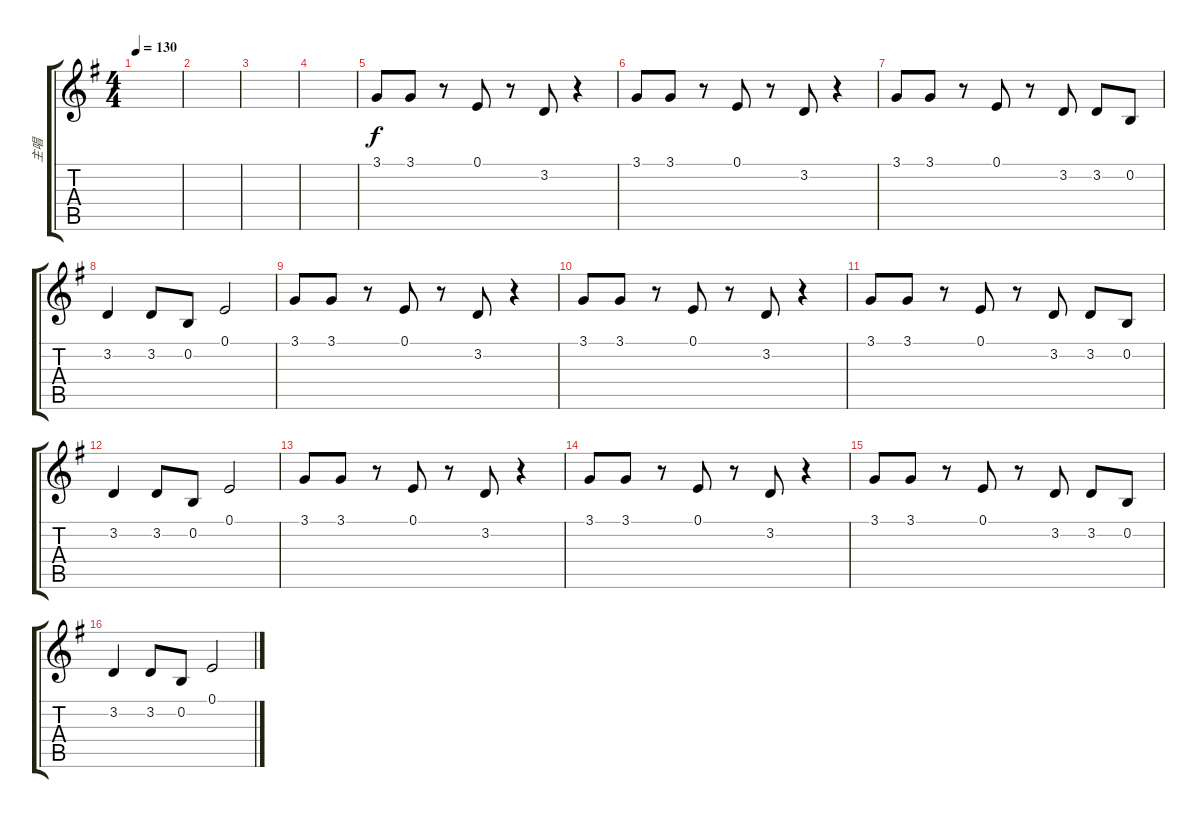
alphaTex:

\track ("主唱" "主唱") {instrument musicbox}
\staff {score tabs}
\tuning (E4 B3 G3 D3 A2 E2) {hide}
\ts (4 4)
\tempo 130
\clef g2
\ks g
|
|
|
|
3.1.8 3.1.8 r.8 0.1.8 r.8 3.2.8 r.4 |
3.1.8 3.1.8 r.8 0.1.8 r.8 3.2.8 r.4 |
3.1.8 3.1.8 r.8 0.1.8 r.8 3.2.8 3.2.8 0.2.8 |
3.2.4 3.2.8 0.2.8 0.1.2 |
3.1.8 3.1.8 r.8 0.1.8 r.8 3.2.8 r.4 |
3.1.8 3.1.8 r.8 0.1.8 r.8 3.2.8 r.4 |
3.1.8 3.1.8 r.8 0.1.8 r.8 3.2.8 3.2.8 0.2.8 |
3.2.4 3.2.8 0.2.8 0.1.2 |
3.1.8 3.1.8 r.8 0.1.8 r.8 3.2.8 r.4 |
3.1.8 3.1.8 r.8 0.1.8 r.8 3.2.8 r.4 |
3.1.8 3.1.8 r.8 0.1.8 r.8 3.2.8 3.2.8 0.2.8 |
3.2.4 3.2.8 0.2.8 0.1.2
